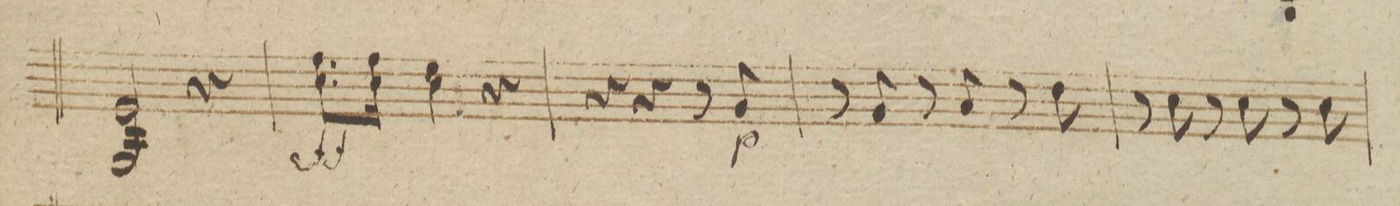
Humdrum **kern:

**kern	**dynam
*I"Violino 2do	*
*clefG2	*
*k[b-]	*
*M3/4	*
2e/ 2G/	.
4r	.
=37	=37
8.ff\L 8.cc\	ff
16ff\Jk 16cc\	.
4ee\ 4cc\	.
4r	.
=38	=38
4r	.
4r	.
8r	.
8g/	p
=39	=39
8r	.
8g/	.
8r	.
8a/	.
8r	.
8dd\	.
=40	=40
8r	.
8cc\	.
8r	.
8cc\	.
8r	.
8cc\	.
=41	=41
*-	*-
